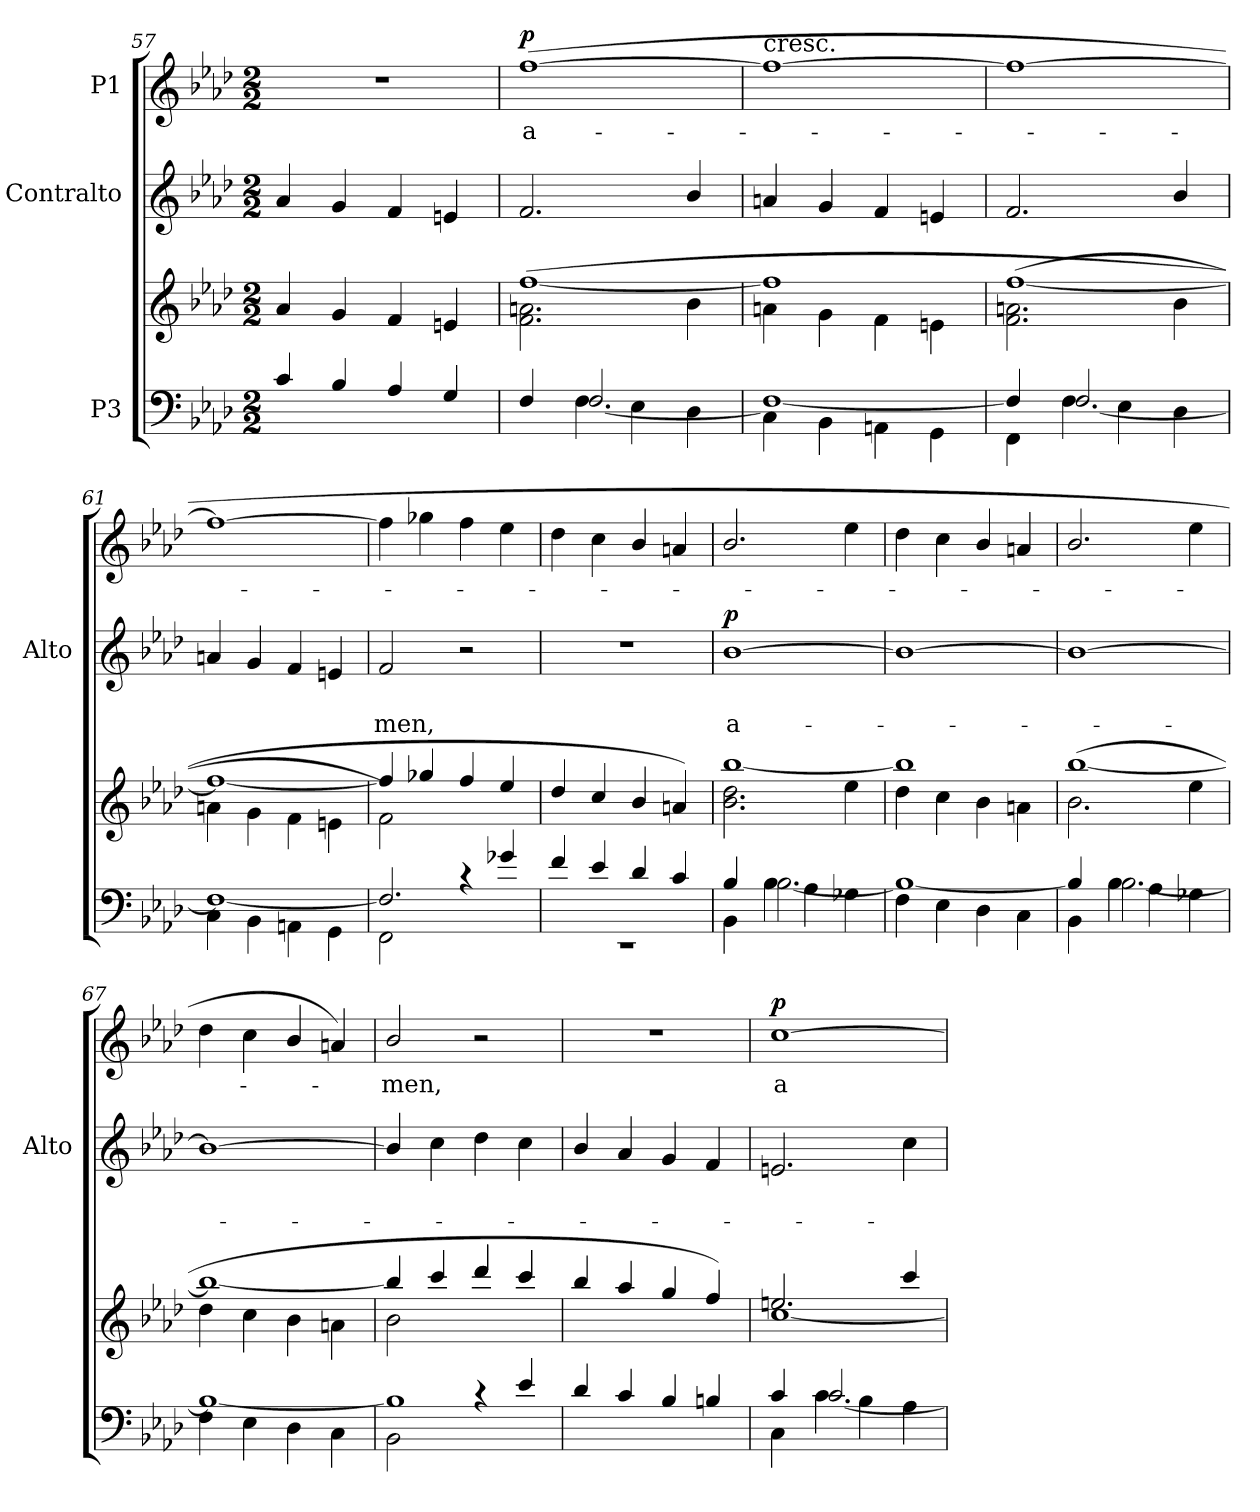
**kern	**kern	**kern	**text	**text	**dynam	**kern	**text	**dynam
*part3	*part3	*part2	*part2	*part2	*part2	*part1	*part1	*part1
*staff4	*staff3	*staff2	*staff2	*staff2	*staff2	*staff1	*staff1	*staff1
*I"P3	*	*I"Contralto	*	*	*	*I"P1	*	*
*	*	*I'Alto	*	*	*	*	*	*
*clefF4	*clefG2	*clefG2	*	*	*	*clefG2	*	*
*k[b-e-a-d-]	*k[b-e-a-d-]	*k[b-e-a-d-]	*	*	*	*k[b-e-a-d-]	*	*
*A-:	*A-:	*A-:	*	*	*	*A-:	*	*
*M2/2	*M2/2	*M2/2	*	*	*	*M2/2	*	*
=57	=57	=57	=57	=57	=57	=57	=57	=57
*^	*^	*	*	*	*	*	*	*
1ryy	4c/	1ryy	4a-/	4a-/	.	.	.	1r	.	.
.	4B-/	.	4g/	4g/	.	.	.	.	.	.
.	4A-/	.	4f/	4f/	.	.	.	.	.	.
.	4G/	.	4en/	4en/	.	.	.	.	.	.
=58	=58	=58	=58	=58	=58	=58	=58	=58	=58	=58
!	!	!	!	!	!	!	!	!	!LO:LY:b	!LO:DY:a
4ryy	4F/	(<2.f\ 2.an\	[>1ff	2.f/	.	.	.	(>[>1ff	a-	p
4F\	[>2.F/	.	.	.	.	.	.	.	.	.
4E-\	.	.	.	.	.	.	.	.	.	.
4D-\	.	4b-\	.	4b-/	.	.	.	.	.	.
!!LO:LB:g=z
=59	=59	=59	=59	=59	=59	=59	=59	=59	=59	=59
!	!	!	!	!	!	!	!	!LO:TX:a:t=cresc.	!	!
4C\	1F_	4an\	1ff]	4an/	.	.	.	1ff_	.	.
4BB-\	.	4g\	.	4g/	.	.	.	.	.	.
4AAn\	.	4f\	.	4f/	.	.	.	.	.	.
4GG\	.	4en\	.	4en/	.	.	.	.	.	.
=60	=60	=60	=60	=60	=60	=60	=60	=60	=60	=60
4FF\	4F/]	2.f\ 2.an\	(>[>1ff	2.f/	.	.	.	1ff_	.	.
4F\	[>2.F/	.	.	.	.	.	.	.	.	.
4E-\	.	.	.	.	.	.	.	.	.	.
4D-\	.	4b-\	.	4b-/	.	.	.	.	.	.
=61	=61	=61	=61	=61	=61	=61	=61	=61	=61	=61
4C\	1F_	4an\	1ff_	4an/	.	.	.	1ff_	.	.
4BB-\	.	4g\	.	4g/	.	.	.	.	.	.
4AAn\	.	4f\	.	4f/	.	.	.	.	.	.
4GG\	.	4en\	.	4en/	.	.	.	.	.	.
=62	=62	=62	=62	=62	=62	=62	=62	=62	=62	=62
!	!	!	!	!	!	!LO:LY:b	!	!	!	!
2FF\	2.F/]	2f\)	4ff/]	2f/	.	-men,	.	4ff\]	.	.
.	.	.	4gg-X/	.	.	.	.	4gg-X\	.	.
4rc	.	2ryy	4ff/	2r	.	.	.	4ff\	.	.
4g-X/	4ryy	.	4ee-/	.	.	.	.	4ee-\	.	.
=63	=63	=63	=63	=63	=63	=63	=63	=63	=63	=63
4f/	1rEE	1ryy	4dd-/	1r	.	.	.	4dd-\	.	.
4e-/	.	.	4cc/	.	.	.	.	4cc\	.	.
4d-/	.	.	4b-/	.	.	.	.	4b-/	.	.
4c/	.	.	4an/)	.	.	.	.	4an/	.	.
=64	=64	=64	=64	=64	=64	=64	=64	=64	=64	=64
!	!	!	!	!	!	!LO:LY:b	!LO:DY:a	!	!	!
4B-/	4BB-\	2.b-\ 2.dd-\	[>1bb-	[<1b-	.	a-	p	2.b-/	.	.
4B-\	[>2.B-\	.	.	.	.	.	.	.	.	.
4A-\	.	.	.	.	.	.	.	.	.	.
4G-X\	.	4ee-\	.	.	.	.	.	4ee-\	.	.
=65	=65	=65	=65	=65	=65	=65	=65	=65	=65	=65
4F\	1B-_	4dd-\	1bb-]	1b-_	.	.	.	4dd-\	.	.
4E-\	.	4cc\	.	.	.	.	.	4cc\	.	.
4D-\	.	4b-\	.	.	.	.	.	4b-/	.	.
4C\	.	4an\	.	.	.	.	.	4an/	.	.
=66	=66	=66	=66	=66	=66	=66	=66	=66	=66	=66
4BB-\	4B-/]	2.b-\	(>[>1bb-	1b-_	.	.	.	2.b-/	.	.
4B-\	[>2.B-\	.	.	.	.	.	.	.	.	.
4A-\	.	.	.	.	.	.	.	.	.	.
4G-X\	.	4ee-\	.	.	.	.	.	4ee-\	.	.
=67	=67	=67	=67	=67	=67	=67	=67	=67	=67	=67
4F\	1B-_	4dd-\	1bb-_	1b-_	.	.	.	4dd-\	.	.
4E-\	.	4cc\	.	.	.	.	.	4cc\	.	.
4D-\	.	4b-\	.	.	.	.	.	4b-/	.	.
4C\	.	4an\	.	.	.	.	.	4an/)	.	.
=68	=68	=68	=68	=68	=68	=68	=68	=68	=68	=68
!	!	!	!	!	!	!	!	!	!LO:LY:b	!
2BB-\	1B-]	2b-\	4bb-/]	4b-/]	.	.	.	2b-/	-men,	.
.	.	.	4ccc/	4cc\	.	.	.	.	.	.
4rc	.	4ddd-/	4ddd-/	4dd-\	.	.	.	2r	.	.
4e-/	.	4ccc/	4ccc/	4cc\	.	.	.	.	.	.
!!LO:PB:g=z
=69	=69	=69	=69	=69	=69	=69	=69	=69	=69	=69
4d-/	1ryy	1ryy	4bb-/	4b-/	.	.	.	1r	.	.
4c/	.	.	4aa-/	4a-/	.	.	.	.	.	.
4B-/	.	.	4gg/	4g/	.	.	.	.	.	.
4Bn/	.	.	4ff/)	4f/	.	.	.	.	.	.
=70	=70	=70	=70	=70	=70	=70	=70	=70	=70	=70
!	!	!	!	!	!	!	!	!	!LO:LY:b	!LO:DY:a
4c/	4C\	2.een/	[<1cc	2.en/	.	.	.	[>1cc	a-	p
4c\	[>2.c/	.	.	.	.	.	.	.	.	.
4B-\	.	.	.	.	.	.	.	.	.	.
4A-\	.	4ccc/	.	4cc\	.	.	.	.	.	.
*v	*v	*	*	*	*	*	*	*	*	*
*	*v	*v	*	*	*	*	*	*	*
=	=	=	=	=	=	=	=	=
*-	*-	*-	*-	*-	*-	*-	*-	*-
